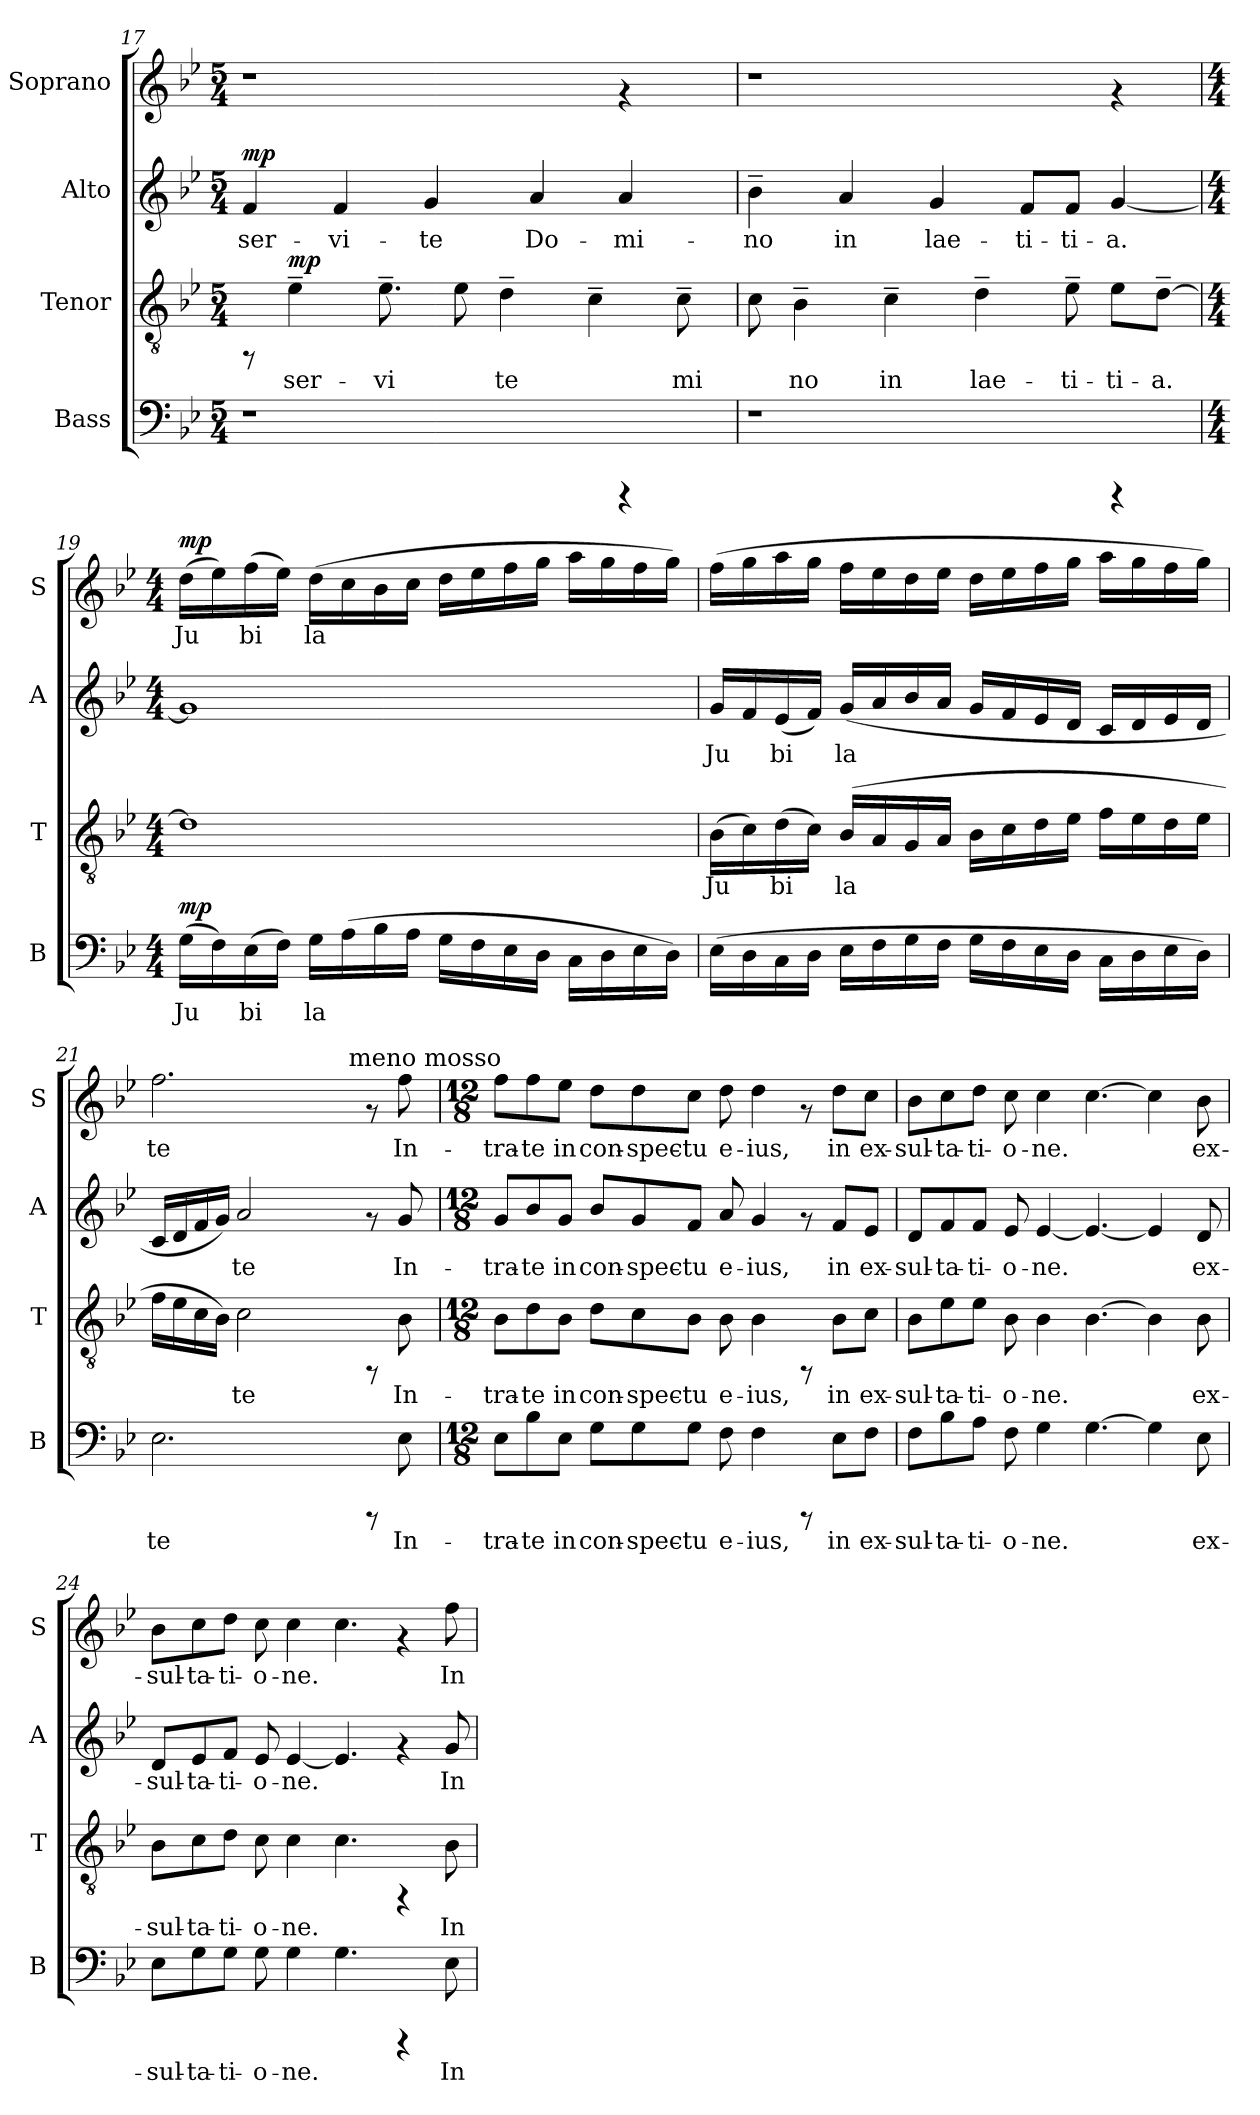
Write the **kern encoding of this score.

**kern	**text	**dynam	**kern	**text	**dynam	**kern	**text	**dynam	**kern	**text	**dynam
*part4	*part4	*part4	*part3	*part3	*part3	*part2	*part2	*part2	*part1	*part1	*part1
*staff4	*staff4	*staff4	*staff3	*staff3	*staff3	*staff2	*staff2	*staff2	*staff1	*staff1	*staff1
*I"Bass	*	*	*I"Tenor	*	*	*I"Alto	*	*	*I"Soprano	*	*
*I'B	*	*	*I'T	*	*	*I'A	*	*	*I'S	*	*
!!LO:LB:g=z
*clefF4	*	*	*clefGv2	*	*	*clefG2	*	*	*clefG2	*	*
*k[b-e-]	*	*	*k[b-e-]	*	*	*k[b-e-]	*	*	*k[b-e-]	*	*
*B-:	*	*	*B-:	*	*	*B-:	*	*	*B-:	*	*
*M5/4	*	*	*M5/4	*	*	*M5/4	*	*	*M5/4	*	*
=17	=17	=17	=17	=17	=17	=17	=17	=17	=17	=17	=17
!	!	!	!	!	!	!	!LO:LY:b:cj	!LO:DY:a	!	!	!
1r	.	.	8rFF	.	.	4f/	ser-	mp	1r	.	.
!	!	!	!	!LO:LY:b:cj	!LO:DY:a	!	!	!	!	!	!
.	.	.	4e-~>\	ser-	mp	.	.	.	.	.	.
!	!	!	!	!	!	!	!LO:LY:b:cj	!	!	!	!
.	.	.	.	.	.	4f/	-vi-	.	.	.	.
!	!	!	!	!LO:LY:b:cj	!	!	!	!	!	!	!
.	.	.	8.e-~>\	-vi-	.	.	.	.	.	.	.
!	!	!	!	!	!	!	!LO:LY:b:cj	!	!	!	!
.	.	.	.	.	.	4g/	-te	.	.	.	.
!	!	!	!	!LO:LY:b:cj	!	!	!	!	!	!	!
.	.	.	8e-\	--	.	.	.	.	.	.	.
!	!	!	!	!LO:LY:b:cj	!	!	!	!	!	!	!
.	.	.	4d~>\	-te	.	.	.	.	.	.	.
!	!	!	!	!	!	!	!LO:LY:b:cj	!	!	!	!
.	.	.	.	.	.	4a/	Do-	.	.	.	.
.	.	.	4c~>\	.	.	.	.	.	.	.	.
!	!	!	!	!	!	!	!LO:LY:b:cj	!	!	!	!
4rCCC	.	.	.	.	.	4a/	-mi-	.	4rf	.	.
!	!	!	!	!LO:LY:b:cj	!	!	!	!	!	!	!
.	.	.	8c~>\	mi-	.	.	.	.	.	.	.
16ryy	.	.	.	.	.	16ryy	.	.	16ryy	.	.
=18	=18	=18	=18	=18	=18	=18	=18	=18	=18	=18	=18
!	!	!	!	!LO:LY:b:cj	!	!	!LO:LY:b:cj	!	!	!	!
1r	.	.	8c\	--	.	4b-~>\	-no	.	1r	.	.
!	!	!	!	!LO:LY:b:cj	!	!	!	!	!	!	!
.	.	.	4B-~>\	-no	.	.	.	.	.	.	.
!	!	!	!	!	!	!	!LO:LY:b:cj	!	!	!	!
.	.	.	.	.	.	4a/	in	.	.	.	.
!	!	!	!	!LO:LY:b:cj	!	!	!	!	!	!	!
.	.	.	4c~>\	in	.	.	.	.	.	.	.
!	!	!	!	!	!	!	!LO:LY:b:cj	!	!	!	!
.	.	.	.	.	.	4g/	lae-	.	.	.	.
!	!	!	!	!LO:LY:b:cj	!	!	!	!	!	!	!
.	.	.	4d~>\	lae-	.	.	.	.	.	.	.
!	!	!	!	!	!	!	!LO:LY:b:cj	!	!	!	!
.	.	.	.	.	.	8f/L	-ti-	.	.	.	.
!	!	!	!	!LO:LY:b:cj	!	!	!LO:LY:b:cj	!	!	!	!
.	.	.	8e-~>\	-ti-	.	8f/J	-ti-	.	.	.	.
!	!	!	!	!LO:LY:b:cj	!	!	!LO:LY:b:cj	!	!	!	!
4rCCC	.	.	8e-\L	-ti-	.	[<4g/	-a.	.	4rf	.	.
!	!	!	!	!LO:LY:b:cj	!	!	!	!	!	!	!
.	.	.	[>8d~>\J	-a.	.	.	.	.	.	.	.
=19	=19	=19	=19	=19	=19	=19	=19	=19	=19	=19	=19
*M4/4	*	*	*M4/4	*	*	*M4/4	*	*	*M4/4	*	*
!	!LO:LY:b:cj	!LO:DY:a	!	!LO:LY:b:cj	!	!	!LO:LY:b:cj	!	!	!LO:LY:b:cj	!LO:DY:a
(>16G\L	Ju-	mp	1d]	.	.	1g]	.	.	(>16dd\L	Ju-	mp
!	!LO:LY:b:cj	!	!	!	!	!	!	!	!	!LO:LY:b:cj	!
16F\)	--	.	.	.	.	.	.	.	16ee-\)	--	.
!	!LO:LY:b:cj	!	!	!	!	!	!	!	!	!LO:LY:b:cj	!
(>16E-\	-bi-	.	.	.	.	.	.	.	(>16ff\	-bi-	.
!	!LO:LY:b:cj	!	!	!	!	!	!	!	!	!LO:LY:b:cj	!
16F\J)	--	.	.	.	.	.	.	.	16ee-\J)	--	.
!	!LO:LY:b:cj	!	!	!	!	!	!	!	!	!LO:LY:b:cj	!
16G\L	-la-	.	.	.	.	.	.	.	(>16dd\L	-la-	.
!	!LO:LY:b:cj	!	!	!	!	!	!	!	!	!LO:LY:b:cj	!
(>16A\	--	.	.	.	.	.	.	.	16cc\	--	.
!	!LO:LY:b:cj	!	!	!	!	!	!	!	!	!LO:LY:b:cj	!
16B-\	--	.	.	.	.	.	.	.	16b-\	--	.
!	!LO:LY:b:cj	!	!	!	!	!	!	!	!	!LO:LY:b:cj	!
16A\J	--	.	.	.	.	.	.	.	16cc\J	--	.
!	!LO:LY:b:cj	!	!	!	!	!	!	!	!	!LO:LY:b:cj	!
16G\L	--	.	.	.	.	.	.	.	16dd\L	--	.
!	!LO:LY:b:cj	!	!	!	!	!	!	!	!	!LO:LY:b:cj	!
16F\	--	.	.	.	.	.	.	.	16ee-\	--	.
!	!LO:LY:b:cj	!	!	!	!	!	!	!	!	!LO:LY:b:cj	!
16E-\	--	.	.	.	.	.	.	.	16ff\	--	.
!	!LO:LY:b:cj	!	!	!	!	!	!	!	!	!LO:LY:b:cj	!
16D\J	--	.	.	.	.	.	.	.	16gg\J	--	.
!	!LO:LY:b:cj	!	!	!	!	!	!	!	!	!LO:LY:b:cj	!
16C\L	--	.	.	.	.	.	.	.	16aa\L	--	.
!	!LO:LY:b:cj	!	!	!	!	!	!	!	!	!LO:LY:b:cj	!
16D\	--	.	.	.	.	.	.	.	16gg\	--	.
!	!LO:LY:b:cj	!	!	!	!	!	!	!	!	!LO:LY:b:cj	!
16E-\	--	.	.	.	.	.	.	.	16ff\	--	.
!	!LO:LY:b:cj	!	!	!	!	!	!	!	!	!LO:LY:b:cj	!
16D\J)	--	.	.	.	.	.	.	.	16gg\J)	--	.
!!LO:PB:g=z
=20	=20	=20	=20	=20	=20	=20	=20	=20	=20	=20	=20
!	!LO:LY:b:cj	!	!	!LO:LY:b:cj	!	!	!LO:LY:b:cj	!	!	!LO:LY:b:cj	!
(>16E-\L	--	.	(>16B-\L	Ju-	.	16g/L	Ju-	.	(>16ff\L	--	.
!	!LO:LY:b:cj	!	!	!LO:LY:b:cj	!	!	!LO:LY:b:cj	!	!	!LO:LY:b:cj	!
16D\	--	.	16c\)	--	.	16f/	--	.	16gg\	--	.
!	!LO:LY:b:cj	!	!	!LO:LY:b:cj	!	!	!LO:LY:b:cj	!	!	!LO:LY:b:cj	!
16C\	--	.	(>16d\	-bi-	.	(<16e-/	-bi-	.	16aa\	--	.
!	!LO:LY:b:cj	!	!	!LO:LY:b:cj	!	!	!LO:LY:b:cj	!	!	!LO:LY:b:cj	!
16D\J	--	.	16c\J)	--	.	16f/J)	--	.	16gg\J	--	.
!	!LO:LY:b:cj	!	!	!LO:LY:b:cj	!	!	!LO:LY:b:cj	!	!	!LO:LY:b:cj	!
16E-\L	--	.	(>16B-/L	-la-	.	(<16g/L	-la-	.	16ff\L	--	.
!	!LO:LY:b:cj	!	!	!LO:LY:b:cj	!	!	!LO:LY:b:cj	!	!	!LO:LY:b:cj	!
16F\	--	.	16A/	--	.	16a/	--	.	16ee-\	--	.
!	!LO:LY:b:cj	!	!	!LO:LY:b:cj	!	!	!LO:LY:b:cj	!	!	!LO:LY:b:cj	!
16G\	--	.	16G/	--	.	16b-/	--	.	16dd\	--	.
!	!LO:LY:b:cj	!	!	!LO:LY:b:cj	!	!	!LO:LY:b:cj	!	!	!LO:LY:b:cj	!
16F\J	--	.	16A/J	--	.	16a/J	--	.	16ee-\J	--	.
!	!LO:LY:b:cj	!	!	!LO:LY:b:cj	!	!	!LO:LY:b:cj	!	!	!LO:LY:b:cj	!
16G\L	--	.	16B-\L	--	.	16g/L	--	.	16dd\L	--	.
!	!LO:LY:b:cj	!	!	!LO:LY:b:cj	!	!	!LO:LY:b:cj	!	!	!LO:LY:b:cj	!
16F\	--	.	16c\	--	.	16f/	--	.	16ee-\	--	.
!	!LO:LY:b:cj	!	!	!LO:LY:b:cj	!	!	!LO:LY:b:cj	!	!	!LO:LY:b:cj	!
16E-\	--	.	16d\	--	.	16e-/	--	.	16ff\	--	.
!	!LO:LY:b:cj	!	!	!LO:LY:b:cj	!	!	!LO:LY:b:cj	!	!	!LO:LY:b:cj	!
16D\J	--	.	16e-\J	--	.	16d/J	--	.	16gg\J	--	.
!	!LO:LY:b:cj	!	!	!LO:LY:b:cj	!	!	!LO:LY:b:cj	!	!	!LO:LY:b:cj	!
16C\L	--	.	16f\L	--	.	16c/L	--	.	16aa\L	--	.
!	!LO:LY:b:cj	!	!	!LO:LY:b:cj	!	!	!LO:LY:b:cj	!	!	!LO:LY:b:cj	!
16D\	--	.	16e-\	--	.	16d/	--	.	16gg\	--	.
!	!LO:LY:b:cj	!	!	!LO:LY:b:cj	!	!	!LO:LY:b:cj	!	!	!LO:LY:b:cj	!
16E-\	--	.	16d\	--	.	16e-/	--	.	16ff\	--	.
!	!LO:LY:b:cj	!	!	!LO:LY:b:cj	!	!	!LO:LY:b:cj	!	!	!LO:LY:b:cj	!
16D\J)	--	.	16e-\J	--	.	16d/J	--	.	16gg\J)	--	.
=21	=21	=21	=21	=21	=21	=21	=21	=21	=21	=21	=21
!	!LO:LY:b:cj	!	!	!LO:LY:b:cj	!	!	!LO:LY:b:cj	!	!	!LO:LY:b:cj	!
*	*	*	*	*	*	*	*	*	*^	*	*
2.E-\	-te	.	16f\L	--	.	16c/L	--	.	2.ff\	2ryy	-te	.
!	!	!	!	!LO:LY:b:cj	!	!	!LO:LY:b:cj	!	!	!	!	!
.	.	.	16e-\	--	.	16d/	--	.	.	.	.	.
!	!	!	!	!LO:LY:b:cj	!	!	!LO:LY:b:cj	!	!	!	!	!
.	.	.	16c\	--	.	16f/	--	.	.	.	.	.
!	!	!	!	!LO:LY:b:cj	!	!	!LO:LY:b:cj	!	!	!	!	!
.	.	.	16B-\J)	--	.	16g/J)	--	.	.	.	.	.
!	!	!	!	!LO:LY:b:cj	!	!	!LO:LY:b:cj	!	!	!	!	!
.	.	.	2c\	-te	.	2a/	-te	.	.	.	.	.
.	.	.	.	.	.	.	.	.	.	8ryy	.	.
.	.	.	.	.	.	.	.	.	.	16ryy	.	.
.	.	.	.	.	.	.	.	.	.	64ryy	.	.
!	!	!	!	!	!	!	!	!	!	!LO:TX:a:t=meno mosso	!	!
.	.	.	.	.	.	.	.	.	.	4ryy	.	.
8rCCC	.	.	8rFF	.	.	8rf	.	.	8rf	.	.	.
!	!LO:LY:b:cj	!	!	!LO:LY:b:cj	!	!	!LO:LY:b:cj	!	!	!	!LO:LY:b:cj	!
8E-\	In-	.	8B-\	In-	.	8g/	In-	.	8ff\	.	In-	.
.	.	.	.	.	.	.	.	.	.	32.ryy	.	.
*	*	*	*	*	*	*	*	*	*v	*v	*	*
=22	=22	=22	=22	=22	=22	=22	=22	=22	=22	=22	=22
*M12/8	*	*	*M12/8	*	*	*M12/8	*	*	*M12/8	*	*
*	*	*	*	*	*	*	*	*	*^	*	*
!	!LO:LY:b:cj	!	!	!LO:LY:b:cj	!	!	!LO:LY:b:cj	!	!	!	!LO:LY:b:cj	!
*	*	*	*	*	*	*	*	*	*v	*v	*	*
8E-\L	-tra-	.	8B-\L	-tra-	.	8g/L	-tra-	.	8ff\L	-tra-	.
!	!LO:LY:b:cj	!	!	!LO:LY:b:cj	!	!	!LO:LY:b:cj	!	!	!LO:LY:b:cj	!
8B-\	-te	.	8d\	-te	.	8b-/	-te	.	8ff\	-te	.
!	!LO:LY:b:cj	!	!	!LO:LY:b:cj	!	!	!LO:LY:b:cj	!	!	!LO:LY:b:cj	!
8E-\J	in	.	8B-\J	in	.	8g/J	in	.	8ee-\J	in	.
!	!LO:LY:b:cj	!	!	!LO:LY:b:cj	!	!	!LO:LY:b:cj	!	!	!LO:LY:b:cj	!
8G\L	con-	.	8d\L	con-	.	8b-/L	con-	.	8dd\L	con-	.
!	!LO:LY:b:cj	!	!	!LO:LY:b:cj	!	!	!LO:LY:b:cj	!	!	!LO:LY:b:cj	!
8G\	-spec-	.	8c\	-spec-	.	8g/	-spec-	.	8dd\	-spec-	.
!	!LO:LY:b:cj	!	!	!LO:LY:b:cj	!	!	!LO:LY:b:cj	!	!	!LO:LY:b:cj	!
8G\J	-tu	.	8B-\J	-tu	.	8f/J	-tu	.	8cc\J	-tu	.
!	!LO:LY:b:cj	!	!	!LO:LY:b:cj	!	!	!LO:LY:b:cj	!	!	!LO:LY:b:cj	!
8F\	e-	.	8B-\	e-	.	8a/	e-	.	8dd\	e-	.
!	!LO:LY:b:cj	!	!	!LO:LY:b:cj	!	!	!LO:LY:b:cj	!	!	!LO:LY:b:cj	!
4F\	-ius,	.	4B-\	-ius,	.	4g/	-ius,	.	4dd\	-ius,	.
8rCCC	.	.	8rFF	.	.	8rf	.	.	8rf	.	.
!	!LO:LY:b:cj	!	!	!LO:LY:b:cj	!	!	!LO:LY:b:cj	!	!	!LO:LY:b:cj	!
8E-\L	in	.	8B-\L	in	.	8f/L	in	.	8dd\L	in	.
!	!LO:LY:b:cj	!	!	!LO:LY:b:cj	!	!	!LO:LY:b:cj	!	!	!LO:LY:b:cj	!
8F\J	ex-	.	8c\J	ex-	.	8e-/J	ex-	.	8cc\J	ex-	.
!!LO:PB:g=z
=23	=23	=23	=23	=23	=23	=23	=23	=23	=23	=23	=23
!	!LO:LY:b:cj	!	!	!LO:LY:b:cj	!	!	!LO:LY:b:cj	!	!	!LO:LY:b:cj	!
8F\L	-sul-	.	8B-\L	-sul-	.	8d/L	-sul-	.	8b-\L	-sul-	.
!	!LO:LY:b:cj	!	!	!LO:LY:b:cj	!	!	!LO:LY:b:cj	!	!	!LO:LY:b:cj	!
8B-\	-ta-	.	8e-\	-ta-	.	8f/	-ta-	.	8cc\	-ta-	.
!	!LO:LY:b:cj	!	!	!LO:LY:b:cj	!	!	!LO:LY:b:cj	!	!	!LO:LY:b:cj	!
8A\J	-ti-	.	8e-\J	-ti-	.	8f/J	-ti-	.	8dd\J	-ti-	.
!	!LO:LY:b:cj	!	!	!LO:LY:b:cj	!	!	!LO:LY:b:cj	!	!	!LO:LY:b:cj	!
8F\	-o-	.	8B-\	-o-	.	8e-/	-o-	.	8cc\	-o-	.
!	!LO:LY:b:cj	!	!	!LO:LY:b:cj	!	!	!LO:LY:b:cj	!	!	!LO:LY:b:cj	!
4G\	-ne.	.	4B-\	-ne.	.	[<4e-/	-ne.	.	4cc\	-ne.	.
!	!LO:LY:b:cj	!	!	!LO:LY:b:cj	!	!	!LO:LY:b:cj	!	!	!LO:LY:b:cj	!
[>4.G\	.	.	[>4.B-\	.	.	4.e-/_<	.	.	[>4.cc\	.	.
!	!LO:LY:b:cj	!	!	!LO:LY:b:cj	!	!	!LO:LY:b:cj	!	!	!LO:LY:b:cj	!
4G\]	.	.	4B-\]	.	.	4e-/]	.	.	4cc\]	.	.
!	!LO:LY:b:cj	!	!	!LO:LY:b:cj	!	!	!LO:LY:b:cj	!	!	!LO:LY:b:cj	!
8E-\	ex-	.	8B-\	ex-	.	8d/	ex-	.	8b-\	ex-	.
=24	=24	=24	=24	=24	=24	=24	=24	=24	=24	=24	=24
!	!LO:LY:b:cj	!	!	!LO:LY:b:cj	!	!	!LO:LY:b:cj	!	!	!LO:LY:b:cj	!
8E-\L	-sul-	.	8B-\L	-sul-	.	8d/L	-sul-	.	8b-\L	-sul-	.
!	!LO:LY:b:cj	!	!	!LO:LY:b:cj	!	!	!LO:LY:b:cj	!	!	!LO:LY:b:cj	!
8G\	-ta-	.	8c\	-ta-	.	8e-/	-ta-	.	8cc\	-ta-	.
!	!LO:LY:b:cj	!	!	!LO:LY:b:cj	!	!	!LO:LY:b:cj	!	!	!LO:LY:b:cj	!
8G\J	-ti-	.	8d\J	-ti-	.	8f/J	-ti-	.	8dd\J	-ti-	.
!	!LO:LY:b:cj	!	!	!LO:LY:b:cj	!	!	!LO:LY:b:cj	!	!	!LO:LY:b:cj	!
8G\	-o-	.	8c\	-o-	.	8e-/	-o-	.	8cc\	-o-	.
!	!LO:LY:b:cj	!	!	!LO:LY:b:cj	!	!	!LO:LY:b:cj	!	!	!LO:LY:b:cj	!
4G\	-ne.	.	4c\	-ne.	.	[<4e-/	-ne.	.	4cc\	-ne.	.
!	!LO:LY:b:cj	!	!	!LO:LY:b:cj	!	!	!LO:LY:b:cj	!	!	!LO:LY:b:cj	!
4.G\	.	.	4.c\	.	.	4.e-/]	.	.	4.cc\	.	.
4rCCC	.	.	4rFF	.	.	4rf	.	.	4rf	.	.
!	!LO:LY:b:cj	!	!	!LO:LY:b:cj	!	!	!LO:LY:b:cj	!	!	!LO:LY:b:cj	!
8E-\	In-	.	8B-\	In-	.	8g/	In-	.	8ff\	In-	.
=	=	=	=	=	=	=	=	=	=	=	=
*-	*-	*-	*-	*-	*-	*-	*-	*-	*-	*-	*-
